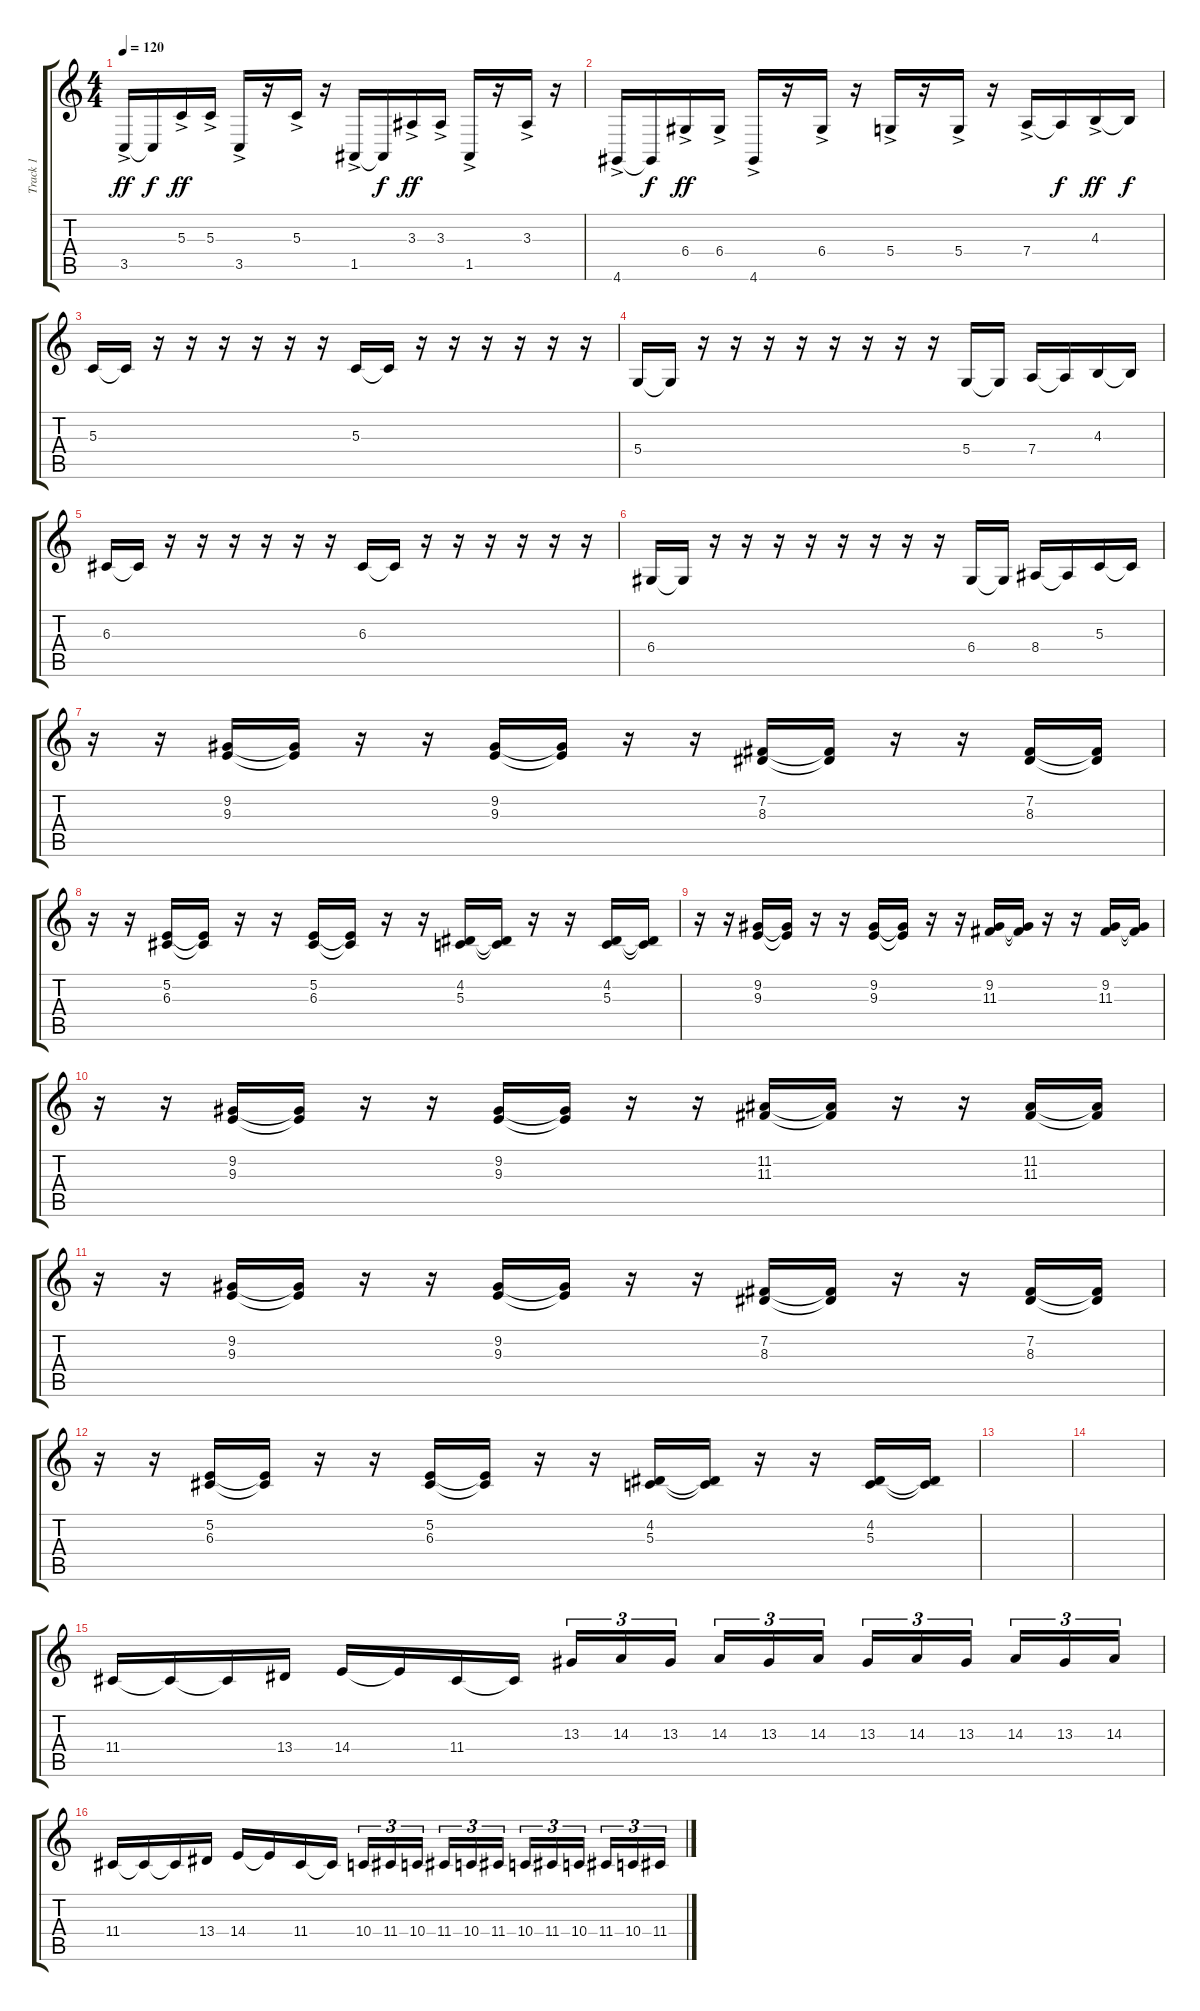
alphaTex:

\track ("Track 1" "Track 1") {instrument vibraphone}
\staff {score tabs}
\tuning (E4 B3 G3 D3 A2 E2) {hide}
\ts (4 4)
\tempo 120
\clef g2
\ks c
3.5{ac}.16{dy ff} 3.5{t}.16{dy f} 5.3{ac}.16{dy ff} 5.3{ac}.16 3.5{ac}.16 r.16 5.3{ac}.16 r.16 1.5{ac}.16 1.5{t}.16{dy f} 3.3{ac}.16{dy ff} 3.3{ac}.16 1.5{ac}.16 r.16 3.3{ac}.16 r.16 |
4.6{ac}.16 4.6{t}.16{dy f} 6.4{ac}.16{dy ff} 6.4{ac}.16 4.6{ac}.16 r.16 6.4{ac}.16 r.16 5.4{ac}.16 r.16 5.4{ac}.16 r.16 7.4{ac}.16 7.4{t}.16{dy f} 4.3{ac}.16{dy ff} 4.3{t}.16{dy f} |
5.3.16 5.3{t}.16 r.16 r.16 r.16 r.16 r.16 r.16 5.3.16 5.3{t}.16 r.16 r.16 r.16 r.16 r.16 r.16 |
5.4.16 5.4{t}.16 r.16 r.16 r.16 r.16 r.16 r.16 r.16 r.16 5.4.16 5.4{t}.16 7.4.16 7.4{t}.16 4.3.16 4.3{t}.16 |
6.3.16 6.3{t}.16 r.16 r.16 r.16 r.16 r.16 r.16 6.3.16 6.3{t}.16 r.16 r.16 r.16 r.16 r.16 r.16 |
6.4.16 6.4{t}.16 r.16 r.16 r.16 r.16 r.16 r.16 r.16 r.16 6.4.16 6.4{t}.16 8.4.16 8.4{t}.16 5.3.16 5.3{t}.16 |
r.16 r.16 (9.2 9.3).16 (9.2{t} 9.3{t}).16 r.16 r.16 (9.2 9.3).16 (9.2{t} 9.3{t}).16 r.16 r.16 (7.2 8.3).16 (7.2{t} 8.3{t}).16 r.16 r.16 (7.2 8.3).16 (7.2{t} 8.3{t}).16 |
r.16 r.16 (5.2 6.3).16 (5.2{t} 6.3{t}).16 r.16 r.16 (5.2 6.3).16 (5.2{t} 6.3{t}).16 r.16 r.16 (4.2 5.3).16 (4.2{t} 5.3{t}).16 r.16 r.16 (4.2 5.3).16 (4.2{t} 5.3{t}).16 |
r.16 r.16 (9.2 9.3).16 (9.2{t} 9.3{t}).16 r.16 r.16 (9.2 9.3).16 (9.2{t} 9.3{t}).16 r.16 r.16 (9.2 11.3).16 (9.2{t} 11.3{t}).16 r.16 r.16 (9.2 11.3).16 (9.2{t} 11.3{t}).16 |
r.16 r.16 (9.2 9.3).16 (9.2{t} 9.3{t}).16 r.16 r.16 (9.2 9.3).16 (9.2{t} 9.3{t}).16 r.16 r.16 (11.2 11.3).16 (11.2{t} 11.3{t}).16 r.16 r.16 (11.2 11.3).16 (11.2{t} 11.3{t}).16 |
r.16 r.16 (9.2 9.3).16 (9.2{t} 9.3{t}).16 r.16 r.16 (9.2 9.3).16 (9.2{t} 9.3{t}).16 r.16 r.16 (7.2 8.3).16 (7.2{t} 8.3{t}).16 r.16 r.16 (7.2 8.3).16 (7.2{t} 8.3{t}).16 |
r.16 r.16 (5.2 6.3).16 (5.2{t} 6.3{t}).16 r.16 r.16 (5.2 6.3).16 (5.2{t} 6.3{t}).16 r.16 r.16 (4.2 5.3).16 (4.2{t} 5.3{t}).16 r.16 r.16 (4.2 5.3).16 (4.2{t} 5.3{t}).16 |
|
|
11.4.16 11.4{t}.16 11.4{t}.16 13.4.16 14.4.16 14.4{t}.16 11.4.16 11.4{t}.16 13.3.16{tu (3 2)} 14.3.16{tu (3 2)} 13.3.16{tu (3 2) beam splitsecondary} 14.3.16{tu (3 2)} 13.3.16{tu (3 2)} 14.3.16{tu (3 2)} 13.3.16{tu (3 2)} 14.3.16{tu (3 2)} 13.3.16{tu (3 2) beam splitsecondary} 14.3.16{tu (3 2)} 13.3.16{tu (3 2)} 14.3.16{tu (3 2)} |
11.4.16 11.4{t}.16 11.4{t}.16 13.4.16 14.4.16 14.4{t}.16 11.4.16 11.4{t}.16 10.4.16{tu (3 2)} 11.4.16{tu (3 2)} 10.4.16{tu (3 2) beam splitsecondary} 11.4.16{tu (3 2)} 10.4.16{tu (3 2)} 11.4.16{tu (3 2)} 10.4.16{tu (3 2)} 11.4.16{tu (3 2)} 10.4.16{tu (3 2) beam splitsecondary} 11.4.16{tu (3 2)} 10.4.16{tu (3 2)} 11.4.16{tu (3 2)}
